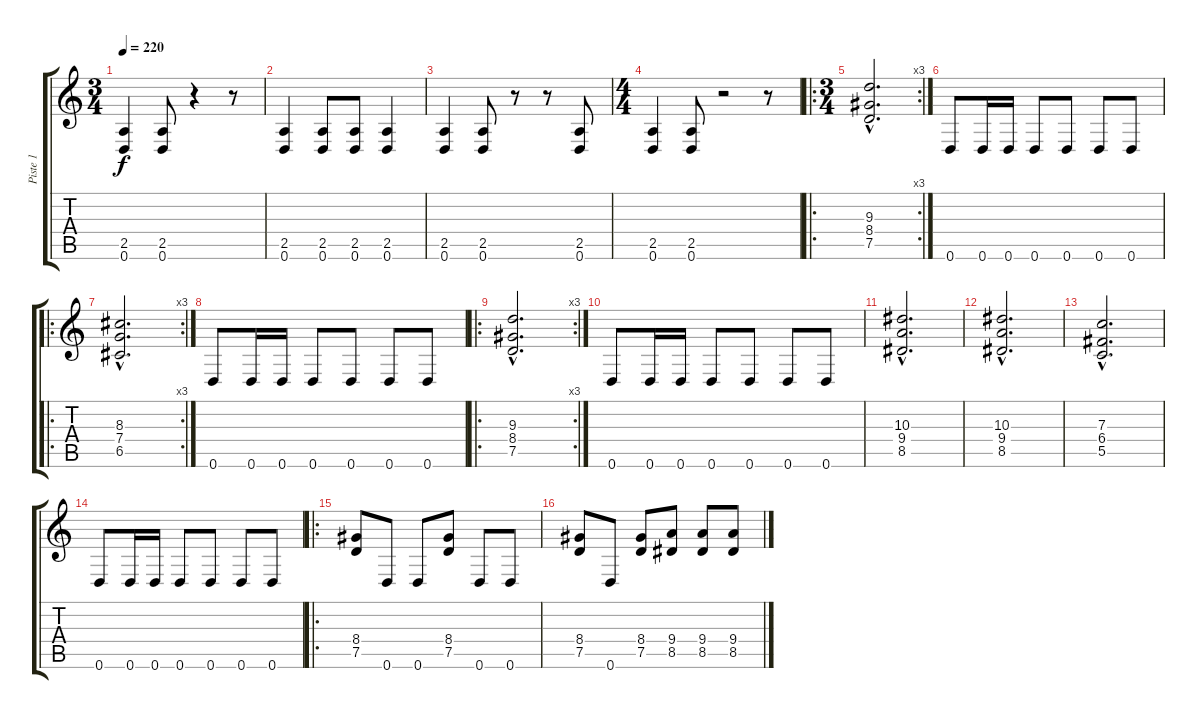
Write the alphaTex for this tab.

\track ("Piste 1" "Piste 1") {instrument distortionguitar}
\staff {score tabs}
\tuning (D4 A3 F3 C3 G2 D2) {hide}
\ts (3 4)
\tempo 220
\clef g2
\ks c
(2.5 0.6).4{dy f} (2.5 0.6).8 r.4 r.8 |
(2.5 0.6).4 (2.5 0.6).8 (2.5 0.6).8 (2.5 0.6).4 |
(2.5 0.6).4 (2.5 0.6).8 r.8 r.8 (2.5 0.6).8 |
\ts (4 4)
(2.5 0.6).4 (2.5 0.6).8 r.2 r.8 |
\ro
\rc 3
\ts (3 4)
(9.3{hac} 8.4{hac} 7.5{hac}).2{d} |
0.6.8 0.6.16 0.6.16 0.6.8 0.6.8 0.6.8 0.6.8 |
\ro
\rc 3
(8.3{hac} 7.4{hac} 6.5{hac}).2{d} |
0.6.8 0.6.16 0.6.16 0.6.8 0.6.8 0.6.8 0.6.8 |
\ro
\rc 3
(9.3{hac} 8.4{hac} 7.5{hac}).2{d} |
0.6.8 0.6.16 0.6.16 0.6.8 0.6.8 0.6.8 0.6.8 |
(10.3{hac} 9.4{hac} 8.5{hac}).2{d} |
(10.3{hac} 9.4{hac} 8.5{hac}).2{d} |
(7.3{hac} 6.4{hac} 5.5{hac}).2{d} |
0.6.8 0.6.16 0.6.16 0.6.8 0.6.8 0.6.8 0.6.8 |
\ro
(8.4 7.5).8 0.6.8 0.6.8 (8.4 7.5).8 0.6.8 0.6.8 |
(8.4 7.5).8 0.6.8 (8.4 7.5).8 (9.4 8.5).8 (9.4 8.5).8 (9.4 8.5).8
